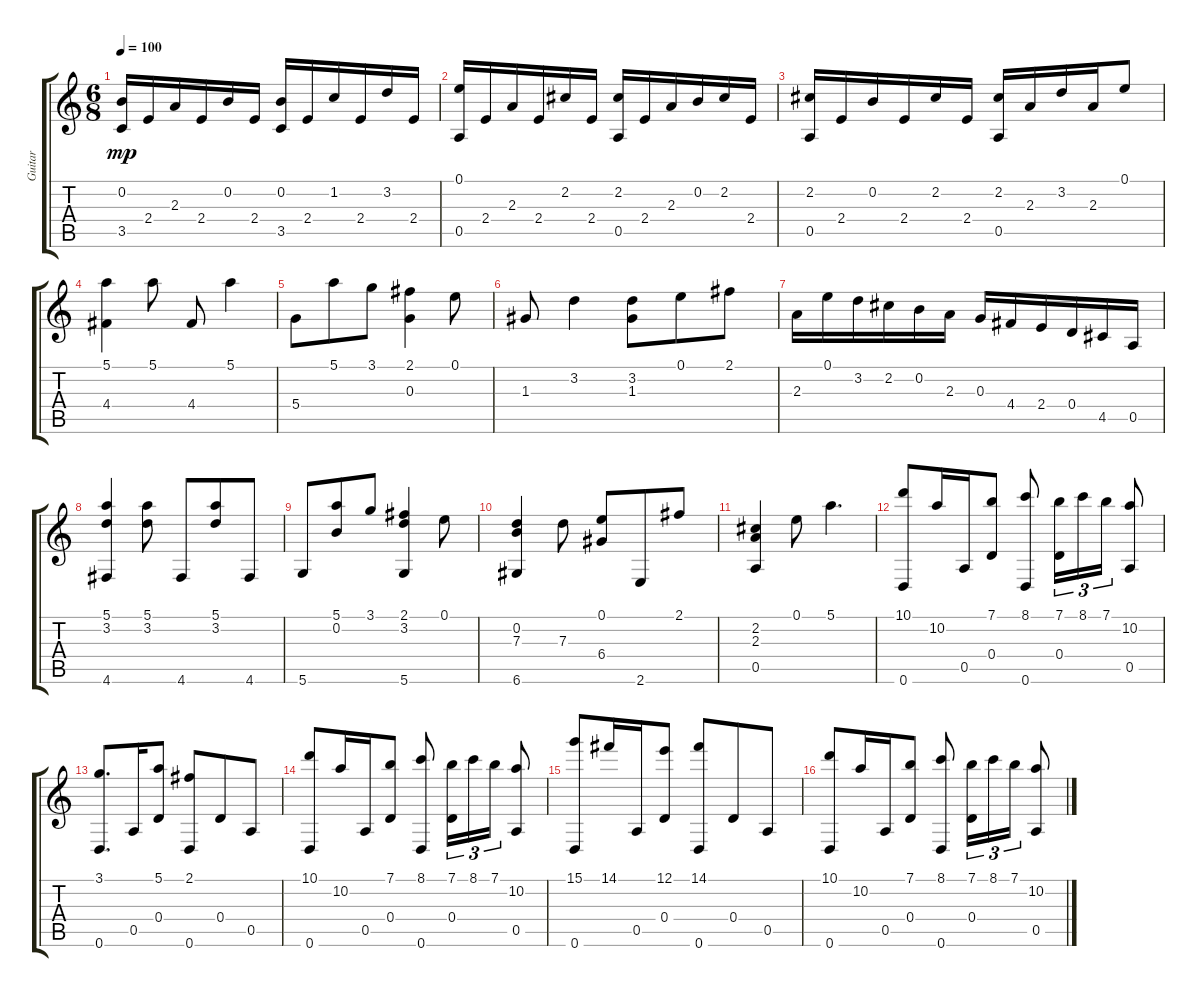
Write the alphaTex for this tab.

\track ("Guitar" "Guitar") {instrument acousticguitarnylon}
\staff {score tabs}
\tuning (E4 B3 G3 D3 A2 D2) {hide}
\ts (6 8)
\tempo 100
\clef g2
\ks c
(0.2 3.5).16{dy mp} 2.4.16 2.3.16 2.4.16 0.2.16 2.4.16 (0.2 3.5).16 2.4.16 1.2.16 2.4.16 3.2.16 2.4.16 |
(0.1 0.5).16 2.4.16 2.3.16 2.4.16 2.2.16 2.4.16 (2.2 0.5).16 2.4.16 2.3.16 0.2.16 2.2.16 2.4.16 |
(2.2 0.5).16 2.4.16 0.2.16 2.4.16 2.2.16 2.4.16 (2.2 0.5).16 2.3.16 3.2.16 2.3.16 0.1.8 |
(5.1 4.4).4 5.1.8 4.4.8 5.1.4 |
5.4.8 5.1.8 3.1.8 (2.1 0.3).4 0.1.8 |
1.3.8 3.2.4 (3.2 1.3).8 0.1.8 2.1.8 |
2.3.16 0.1.16 3.2.16 2.2.16 0.2.16 2.3.16 0.3.16 4.4.16 2.4.16 0.4.16 4.5.16 0.5.16 |
(5.1 3.2 4.6).4 (5.1 3.2).8 4.6.8 (5.1 3.2).8 4.6.8 |
5.6.8 (5.1 0.2).8 3.1.8 (2.1 3.2 5.6).4 0.1.8 |
(0.2 7.3 6.6).4 7.3.8 (0.1 6.4).8 2.6.8 2.1.8 |
(2.2 2.3 0.5).4 0.1.8 5.1.4{d} |
(10.1 0.6).8 10.2.16 0.5.16 (7.1 0.4).8 (8.1 0.6).8 (7.1 0.4).16{tu (3 2)} 8.1.16{tu (3 2)} 7.1.16{tu (3 2)} (10.2 0.5).8 |
(3.1 0.6).8{d} 0.5.16 (5.1 0.4).8 (2.1 0.6).8 0.4.8 0.5.8 |
(10.1 0.6).8 10.2.16 0.5.16 (7.1 0.4).8 (8.1 0.6).8 (7.1 0.4).16{tu (3 2)} 8.1.16{tu (3 2)} 7.1.16{tu (3 2)} (10.2 0.5).8 |
(15.1 0.6).8 14.1.16 0.5.16 (12.1 0.4).8 (14.1 0.6).8 0.4.8 0.5.8 |
(10.1 0.6).8 10.2.16 0.5.16 (7.1 0.4).8 (8.1 0.6).8 (7.1 0.4).16{tu (3 2)} 8.1.16{tu (3 2)} 7.1.16{tu (3 2)} (10.2 0.5).8
